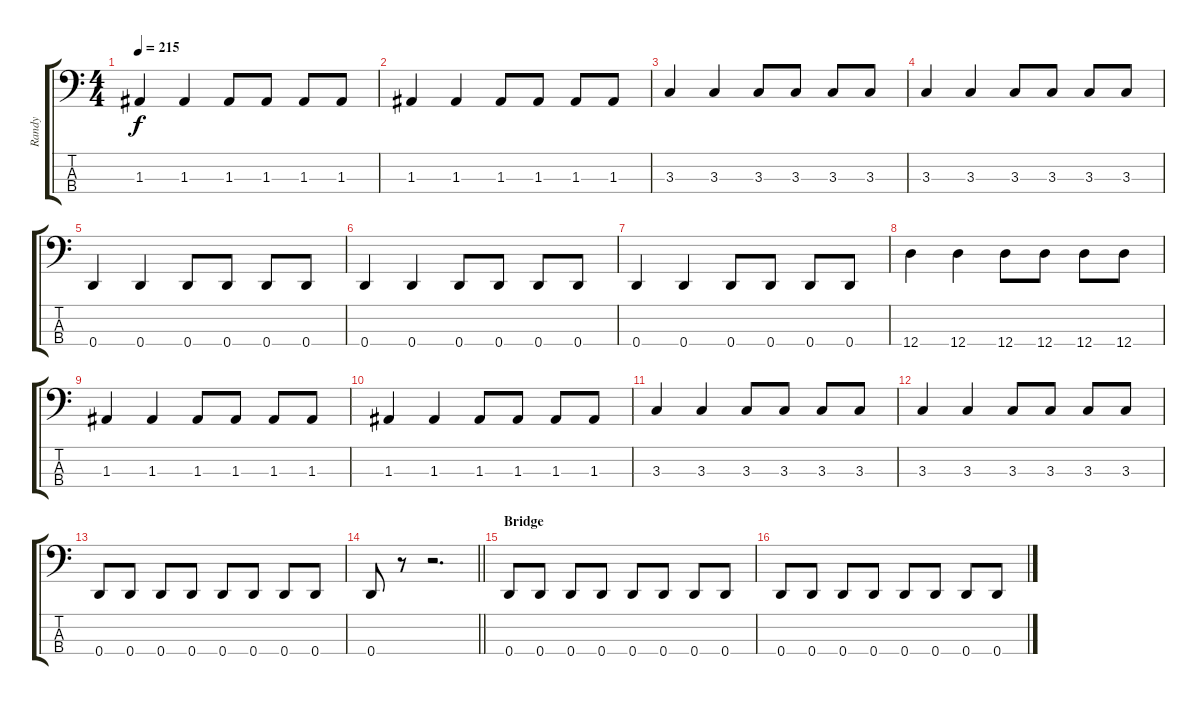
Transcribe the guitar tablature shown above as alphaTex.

\track ("Randy" "Randy") {instrument electricbasspick}
\staff {score tabs}
\tuning (G2 D2 A1 D1) {hide}
\ts (4 4)
\tempo 215
\clef f4
\ks c
1.3.4{dy f} 1.3.4 1.3.8 1.3.8 1.3.8 1.3.8 |
1.3.4 1.3.4 1.3.8 1.3.8 1.3.8 1.3.8 |
3.3.4 3.3.4 3.3.8 3.3.8 3.3.8 3.3.8 |
3.3.4 3.3.4 3.3.8 3.3.8 3.3.8 3.3.8 |
0.4.4 0.4.4 0.4.8 0.4.8 0.4.8 0.4.8 |
0.4.4 0.4.4 0.4.8 0.4.8 0.4.8 0.4.8 |
0.4.4 0.4.4 0.4.8 0.4.8 0.4.8 0.4.8 |
12.4.4 12.4.4 12.4.8 12.4.8 12.4.8 12.4.8 |
1.3.4 1.3.4 1.3.8 1.3.8 1.3.8 1.3.8 |
1.3.4 1.3.4 1.3.8 1.3.8 1.3.8 1.3.8 |
3.3.4 3.3.4 3.3.8 3.3.8 3.3.8 3.3.8 |
3.3.4 3.3.4 3.3.8 3.3.8 3.3.8 3.3.8 |
0.4.8 0.4.8 0.4.8 0.4.8 0.4.8 0.4.8 0.4.8 0.4.8 |
\barLineRight lightlight
0.4.8 r.8 r.2{d} |
\section ("" "Bridge")
0.4.8 0.4.8 0.4.8 0.4.8 0.4.8 0.4.8 0.4.8 0.4.8 |
0.4.8 0.4.8 0.4.8 0.4.8 0.4.8 0.4.8 0.4.8 0.4.8
